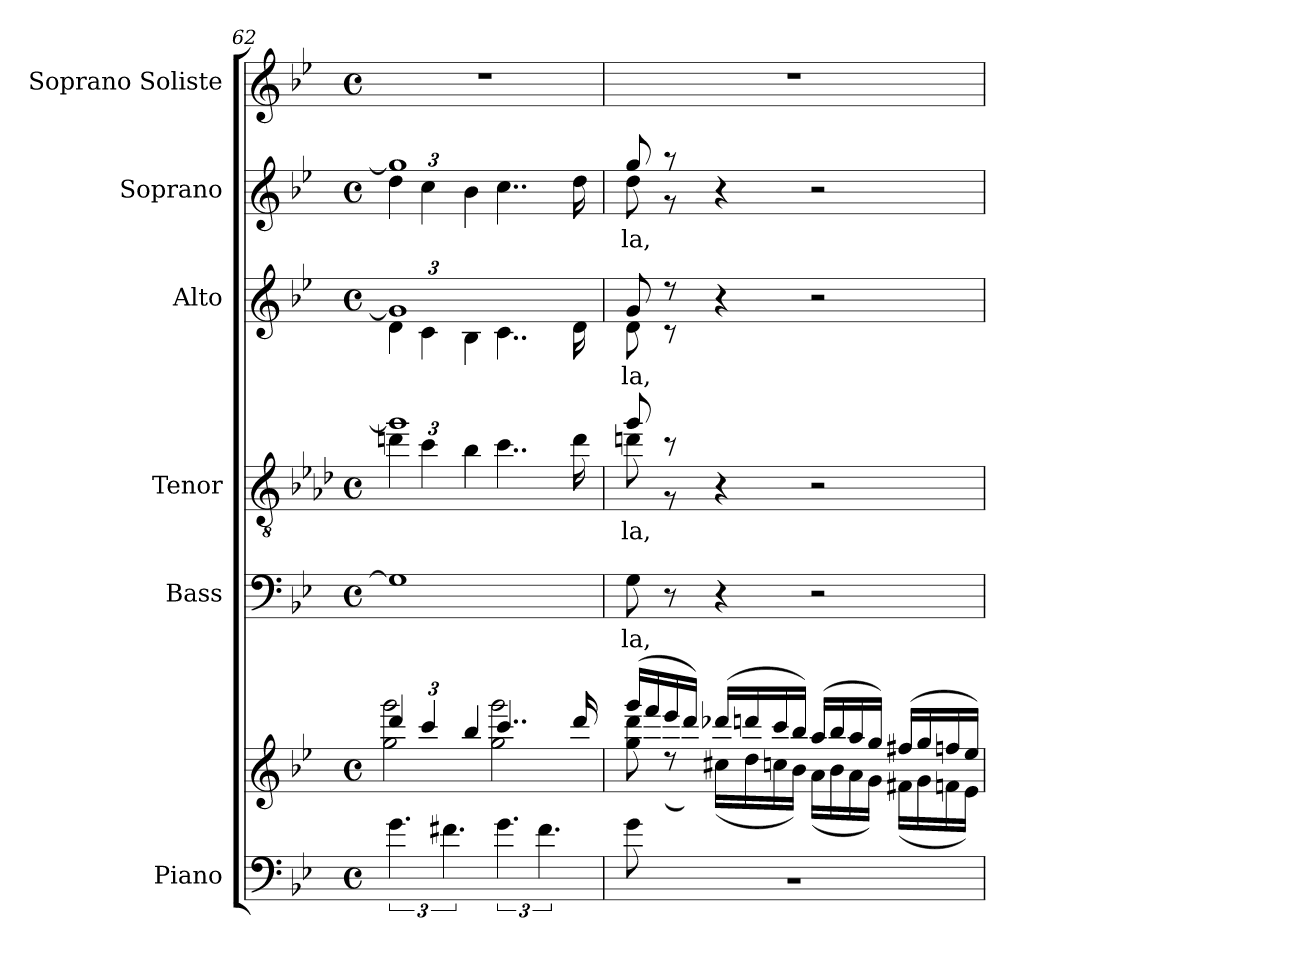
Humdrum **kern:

**kern	**kern	**kern	**text	**kern	**text	**kern	**text	**kern	**text	**kern
*part6	*part6	*part5	*part5	*part4	*part4	*part3	*part3	*part2	*part2	*part1
*staff7	*staff6	*staff5	*staff5	*staff4	*staff4	*staff3	*staff3	*staff2	*staff2	*staff1
*I"Piano	*	*I"Bass	*	*I"Tenor	*	*I"Alto	*	*I"Soprano	*	*I"Soprano Soliste
*I'Pno.	*	*I'B.	*	*I'T.	*	*I'A.	*	*I'S.	*	*
*clefF4	*clefG2	*clefF4	*	*clefGv2	*	*clefG2	*	*clefG2	*	*clefG2
*	*	*	*	*ITrd8c14	*	*	*	*	*	*
*k[b-e-]	*k[b-e-]	*k[b-e-]	*	*k[b-e-a-d-]	*	*k[b-e-]	*	*k[b-e-]	*	*k[b-e-]
*M4/4	*M4/4	*M4/4	*	*M4/4	*	*M4/4	*	*M4/4	*	*M4/4
*met(c)	*met(c)	*met(c)	*	*met(c)	*	*met(c)	*	*met(c)	*	*met(c)
=62	=62	=62	=62	=62	=62	=62	=62	=62	=62	=62
*	*	*	*	*^	*	*^	*	*^	*	*
*	*Xbrackettup	*	*	*	*Xbrackettup	*	*	*Xbrackettup	*	*	*Xbrackettup	*	*
*	*^	*	*	*	*	*	*	*	*	*	*	*	*
6.g\	6ddd/	2gg\ 2ggg\	1G]	.	1gi]	6dni\	-	1g]	6d\	-	1gg]	6dd\	-	1r
.	6ccc/	.	.	.	.	6ci\	-	.	6c\	-	.	6cc\	-	.
6.f#X\	.	.	.	.	.	.	.	.	.	.	.	.	.	.
.	6bb-/	.	.	.	.	6B-i\	-	.	6B-\	-	.	6b-\	-	.
6.g\	4..ccc/	2gg\ 2ggg\	.	.	.	4..ci\	-	.	4..c\	-	.	4..cc\	-	.
6.f#\	.	.	.	.	.	.	.	.	.	.	.	.	.	.
.	16ddd/	.	.	.	.	16di\	-	.	16d\	-	.	16dd\	-	.
!!LO:LB:g=z
=63	=63	=63	=63	=63	=63	=63	=63	=63	=63	=63	=63	=63	=63	=63
*^	*	*^	*	*	*	*	*	*	*	*	*	*	*	*
8g\L	1r	(16ggg/LL	8ryy	8gg\ 8ddd\	8G\	-la,	8gi/	8dni\	la,	8g/	8d\	la,	8gg/	8dd\	la,	1r
.	.	16fff/	.	.	.	.	.	.	.	.	.	.	.	.	.	.
2..ryy	.	16eee-/	(16ee-\L	8rdd	8r	.	8r	8r	.	8r	8r	.	8r	8r	.	.
.	.	16ddd/JJ)	16dd\JJ)	.	.	.	.	.	.	.	.	.	.	.	.	.
.	.	(16ddd-X/LL	(16cc#X\LL	2.ryy	4r	.	4r	4ryy	.	4r	4ryy	.	4r	4ryy	.	.
.	.	16dddn/	16dd\	.	.	.	.	.	.	.	.	.	.	.	.	.
.	.	16ccc/	16ccn\	.	.	.	.	.	.	.	.	.	.	.	.	.
.	.	16bb-/JJ)	16b-\JJ)	.	.	.	.	.	.	.	.	.	.	.	.	.
.	.	(16aa/LL	(16a\LL	.	2r	.	2r	2ryy	.	2r	2ryy	.	2r	2ryy	.	.
.	.	16bb-/	16b-\	.	.	.	.	.	.	.	.	.	.	.	.	.
.	.	16aa/	16a\	.	.	.	.	.	.	.	.	.	.	.	.	.
.	.	16gg/JJ)	16g\JJ)	.	.	.	.	.	.	.	.	.	.	.	.	.
.	.	(16ff#X/LL	(16f#X\LL	.	.	.	.	.	.	.	.	.	.	.	.	.
.	.	16gg/	16g\	.	.	.	.	.	.	.	.	.	.	.	.	.
.	.	16ffn/	16fn\	.	.	.	.	.	.	.	.	.	.	.	.	.
.	.	16ee-/JJ)	16e-\JJ)	.	.	.	.	.	.	.	.	.	.	.	.	.
*v	*v	*	*	*	*	*	*v	*v	*	*v	*v	*	*v	*v	*	*
*	*v	*v	*v	*	*	*	*	*	*	*	*	*
=	=	=	=	=	=	=	=	=	=	=
*-	*-	*-	*-	*-	*-	*-	*-	*-	*-	*-
